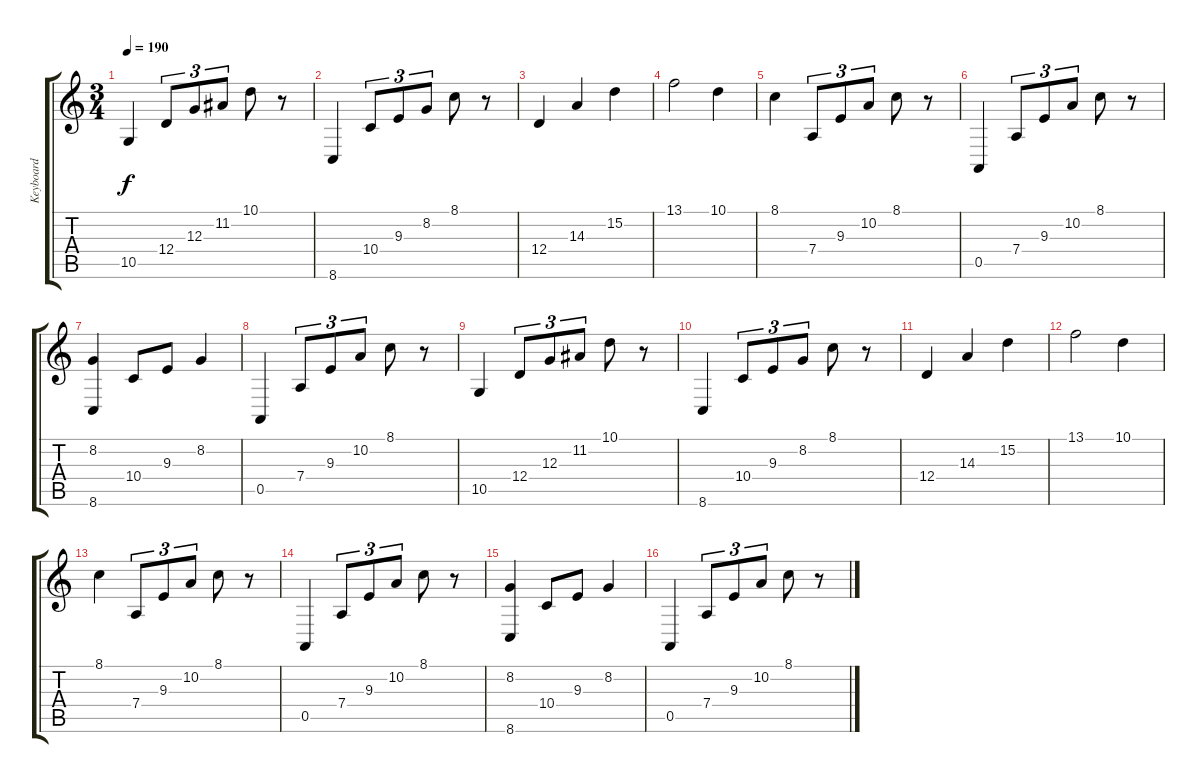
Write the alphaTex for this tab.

\track ("Keyboard" "Keyboard") {instrument stringensemble1}
\staff {score tabs}
\tuning (E4 B3 G3 D3 A2 E2) {hide}
\ts (3 4)
\tempo 190
\clef g2
\ks c
10.5.4{dy f} 12.4.8{tu (3 2)} 12.3.8{tu (3 2)} 11.2.8{tu (3 2)} 10.1.8 r.8 |
8.6.4 10.4.8{tu (3 2)} 9.3.8{tu (3 2)} 8.2.8{tu (3 2)} 8.1.8 r.8 |
12.4.4 14.3.4 15.2.4 |
13.1.2 10.1.4 |
8.1.4 7.4.8{tu (3 2)} 9.3.8{tu (3 2)} 10.2.8{tu (3 2)} 8.1.8 r.8 |
0.5.4 7.4.8{tu (3 2)} 9.3.8{tu (3 2)} 10.2.8{tu (3 2)} 8.1.8 r.8 |
(8.2 8.6).4 10.4.8 9.3.8 8.2.4 |
0.5.4 7.4.8{tu (3 2)} 9.3.8{tu (3 2)} 10.2.8{tu (3 2)} 8.1.8 r.8 |
10.5.4 12.4.8{tu (3 2)} 12.3.8{tu (3 2)} 11.2.8{tu (3 2)} 10.1.8 r.8 |
8.6.4 10.4.8{tu (3 2)} 9.3.8{tu (3 2)} 8.2.8{tu (3 2)} 8.1.8 r.8 |
12.4.4 14.3.4 15.2.4 |
13.1.2 10.1.4 |
8.1.4 7.4.8{tu (3 2)} 9.3.8{tu (3 2)} 10.2.8{tu (3 2)} 8.1.8 r.8 |
0.5.4 7.4.8{tu (3 2)} 9.3.8{tu (3 2)} 10.2.8{tu (3 2)} 8.1.8 r.8 |
(8.2 8.6).4 10.4.8 9.3.8 8.2.4 |
0.5.4 7.4.8{tu (3 2)} 9.3.8{tu (3 2)} 10.2.8{tu (3 2)} 8.1.8 r.8
